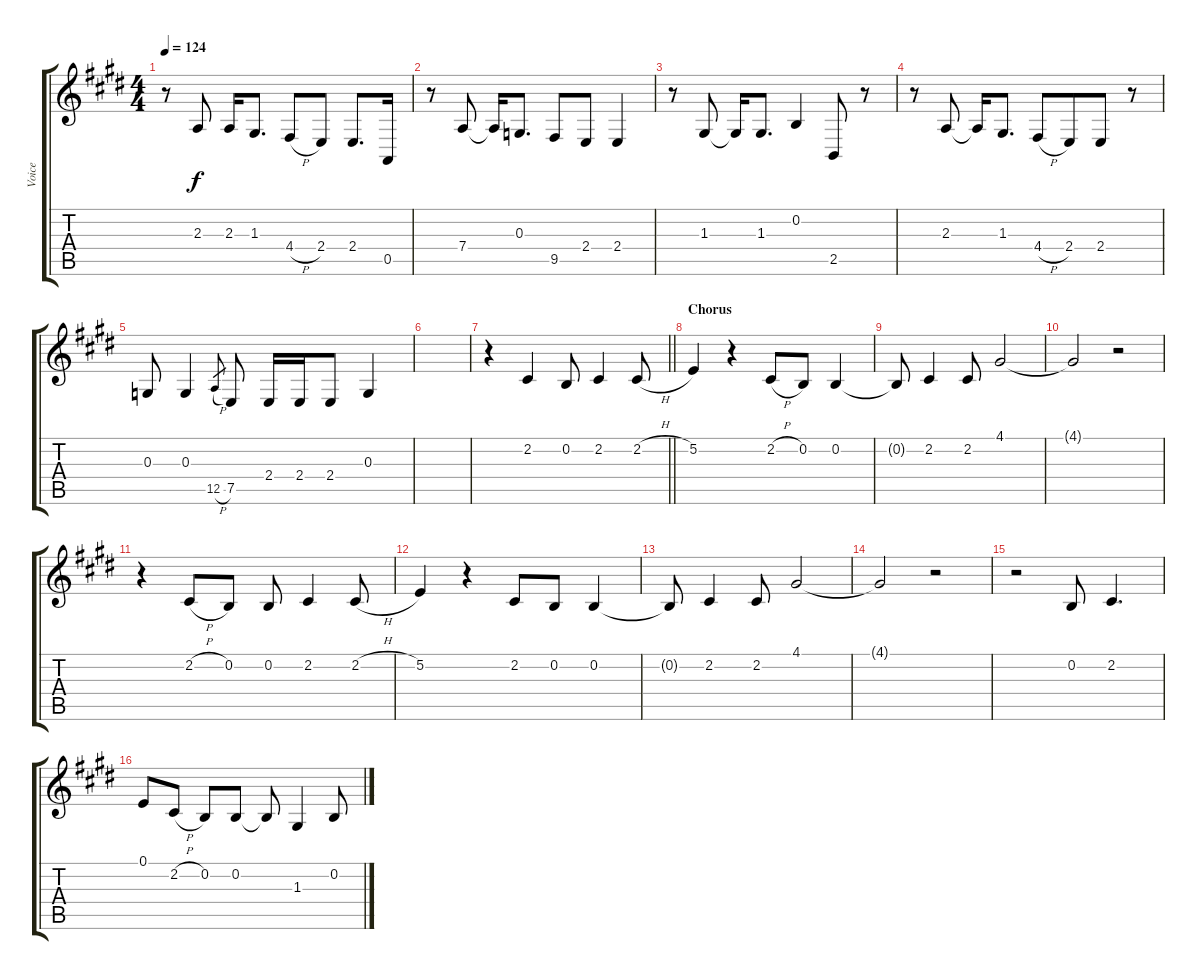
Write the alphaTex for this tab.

\track ("Voice" "Voice") {instrument tenorsax}
\staff {score tabs}
\tuning (E4 B3 G3 D3 A2 E2) {hide}
\ts (4 4)
\tempo 124
\clef g2
\ks e
r.8{dy f} 2.3.8 2.3.16 1.3.8{d} 4.4{h}.8 2.4.8 2.4.8{d} 0.5.16 |
r.8 7.4.8 7.4{t}.16 0.3.8{d} 9.5.8 2.4.8 2.4.4 |
r.8 1.3.8 1.3{t}.16 1.3.8{d} 0.2.4 2.5.8 r.8 |
r.8 2.3.8 2.3{t}.16 1.3.8{d} 4.4{h}.8 2.4.8{beam merge} 2.4.8 r.8 |
0.3.8 0.3.4 12.5{h}.8{gr} 7.5.8 2.4.16 2.4.16 2.4.8 0.3.4 |
|
\barLineRight lightlight
r.4 2.2.4 0.2.8 2.2.4 2.2{h}.8 |
\section ("" "Chorus")
5.2.4 r.4 2.2{h}.8 0.2.8 0.2.4 |
0.2{t}.8 2.2.4 2.2.8 4.1.2 |
4.1{t}.2 r.2 |
r.4 2.2{h}.8 0.2.8 0.2.8 2.2.4 2.2{h}.8 |
5.2.4 r.4 2.2.8 0.2.8 0.2.4 |
0.2{t}.8 2.2.4 2.2.8 4.1.2 |
4.1{t}.2 r.2 |
r.2 0.2.8 2.2.4{d} |
0.1.8 2.2{h}.8 0.2.8 0.2.8 0.2{t}.8 1.3.4 0.2.8
